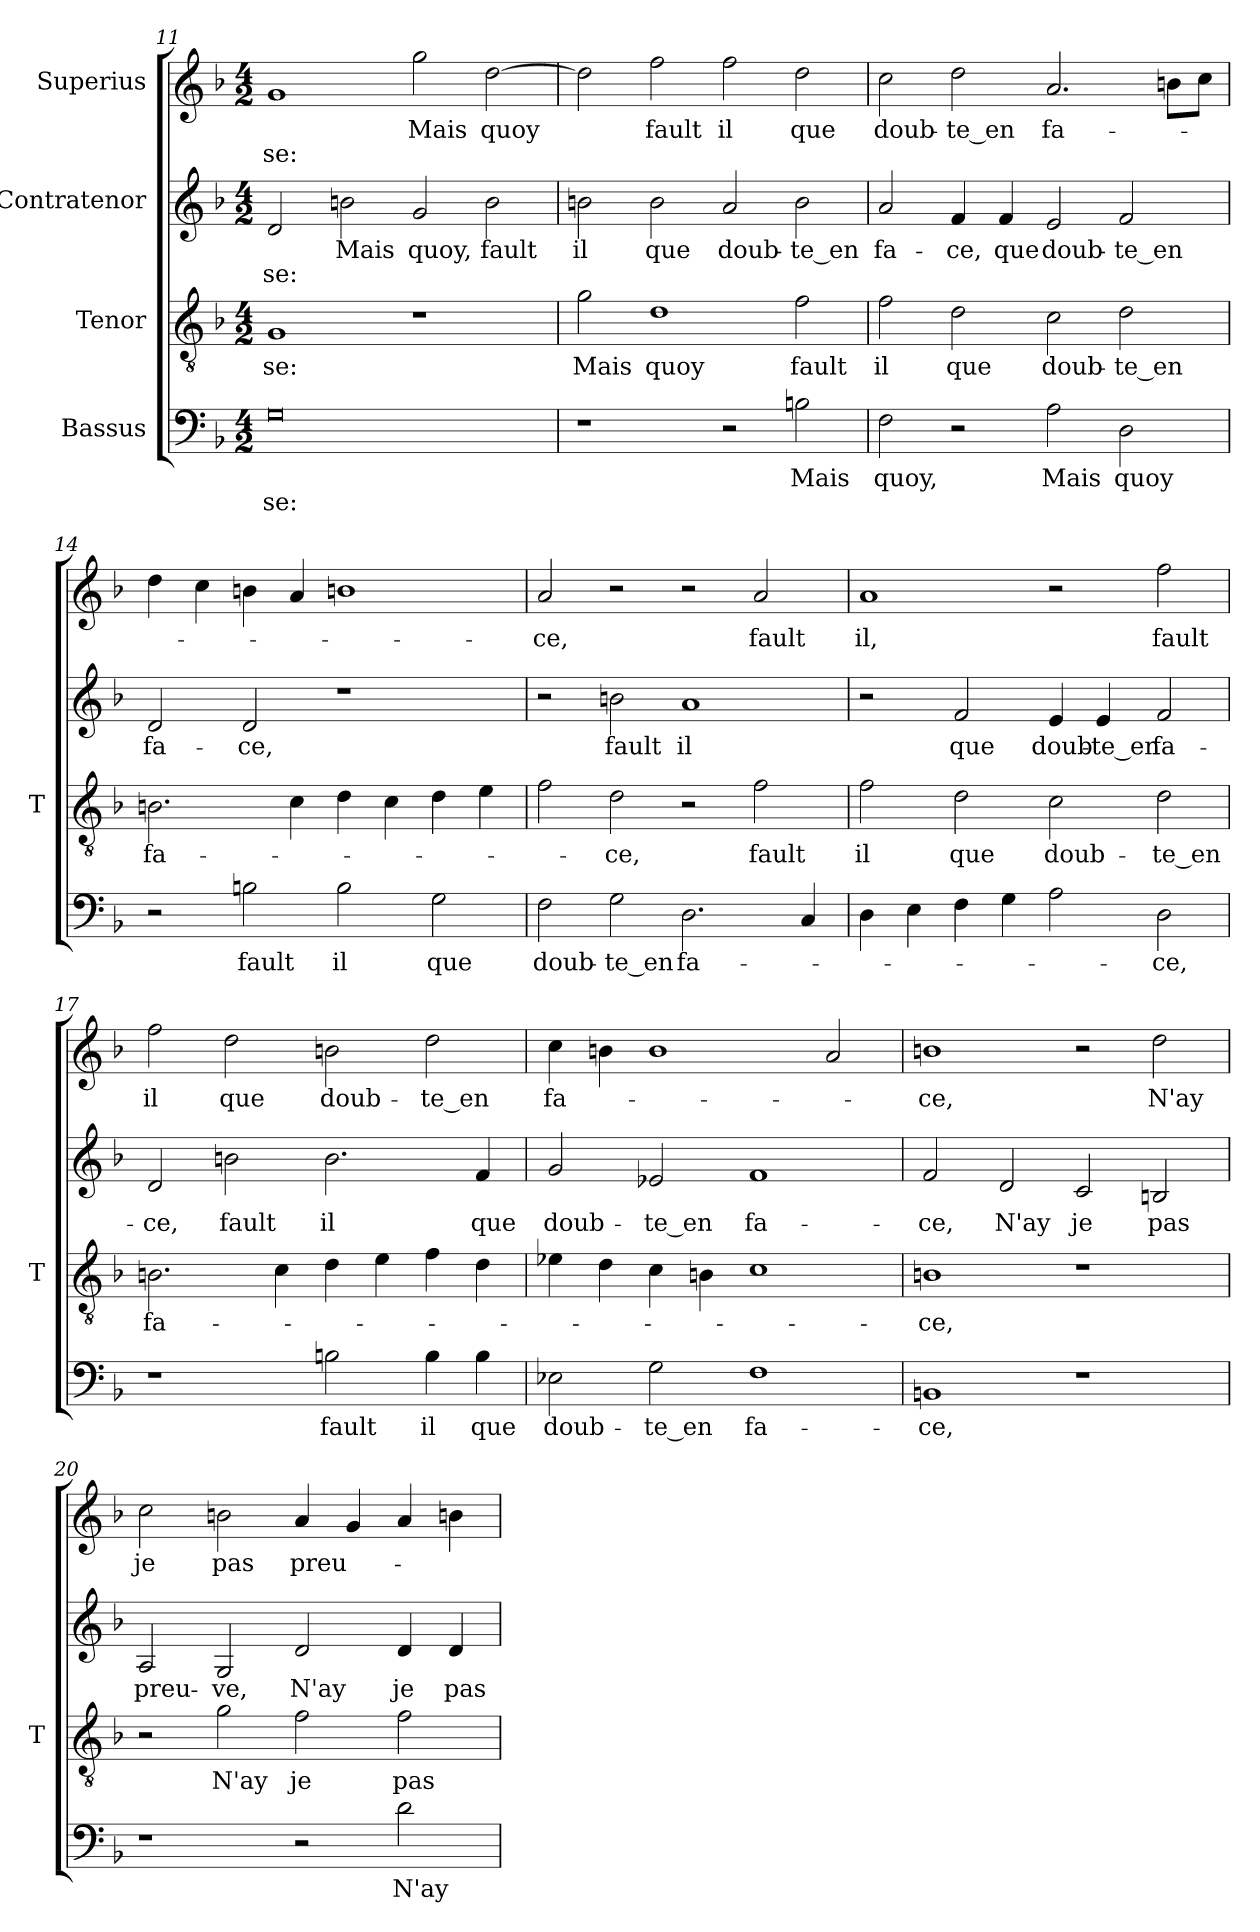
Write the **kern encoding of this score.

**kern	**text	**text	**kern	**text	**kern	**text	**text	**kern	**text	**text
*part4	*part4	*part4	*part3	*part3	*part2	*part2	*part2	*part1	*part1	*part1
*staff4	*staff4	*staff4	*staff3	*staff3	*staff2	*staff2	*staff2	*staff1	*staff1	*staff1
*I"Bassus	*	*	*I"Tenor	*	*I"Contratenor	*	*	*I"Superius	*	*
*	*	*	*I'T	*	*	*	*	*	*	*
*clefF4	*	*	*clefGv2	*	*clefG2	*	*	*clefG2	*	*
*k[b-]	*	*	*k[b-]	*	*k[b-]	*	*	*k[b-]	*	*
*M4/2	*	*	*M4/2	*	*M4/2	*	*	*M4/2	*	*
=11	=11	=11	=11	=11	=11	=11	=11	=11	=11	=11
0G	.	-se:	1G	-se:	2d	.	-se:	1g	.	-se:
.	.	.	.	.	2b	-Mais	.	.	.	.
.	.	.	1r	.	2g	-quoy,	.	2gg	-Mais	.
.	.	.	.	.	2b	-fault	.	[2dd	-quoy	.
=12	=12	=12	=12	=12	=12	=12	=12	=12	=12	=12
1r	.	.	2g	-Mais	2b	-il	.	2dd]	.	.
.	.	.	1d	-quoy	2b	-que	.	2ff	-fault	.
2r	.	.	.	.	2a	doub-	.	2ff	-il	.
2B	-Mais	.	2f	-fault	2b	-te_en	.	2dd	-que	.
=13	=13	=13	=13	=13	=13	=13	=13	=13	=13	=13
2F	-quoy,	.	2f	-il	2a	fa-	.	2cc	doub-	.
2r	.	.	2d	-que	4f	-ce,	.	2dd	-te_en	.
.	.	.	.	.	4f	-que	.	.	.	.
2A	-Mais	.	2c	doub-	2e	doub-	.	2.a	fa-	.
2D	-quoy	.	2d	-te_en	2f	-te_en	.	.	.	.
.	.	.	.	.	.	.	.	8bnL	.	.
.	.	.	.	.	.	.	.	8ccJ	.	.
=14	=14	=14	=14	=14	=14	=14	=14	=14	=14	=14
2r	.	.	2.B	fa-	2d	fa-	.	4dd	.	.
.	.	.	.	.	.	.	.	4cc	.	.
2B	-fault	.	.	.	2d	-ce,	.	4bn	.	.
.	.	.	4c	.	.	.	.	4a	.	.
2B	-il	.	4d	.	1r	.	.	1bn	.	.
.	.	.	4c	.	.	.	.	.	.	.
2G	-que	.	4d	.	.	.	.	.	.	.
.	.	.	4e	.	.	.	.	.	.	.
=15	=15	=15	=15	=15	=15	=15	=15	=15	=15	=15
2F	doub-	.	2f	.	2r	.	.	2a	-ce,	.
2G	-te_en	.	2d	-ce,	2b	-fault	.	2r	.	.
2.D	fa-	.	2r	.	1a	-il	.	2r	.	.
.	.	.	2f	-fault	.	.	.	2a	-fault	.
4C	.	.	.	.	.	.	.	.	.	.
=16	=16	=16	=16	=16	=16	=16	=16	=16	=16	=16
4D	.	.	2f	-il	2r	.	.	1a	-il,	.
4E	.	.	.	.	.	.	.	.	.	.
4F	.	.	2d	-que	2f	-que	.	.	.	.
4G	.	.	.	.	.	.	.	.	.	.
2A	.	.	2c	doub-	4e	doub-	.	2r	.	.
.	.	.	.	.	4e	-te_en	.	.	.	.
2D	-ce,	.	2d	-te_en	2f	fa-	.	2ff	-fault	.
=17	=17	=17	=17	=17	=17	=17	=17	=17	=17	=17
1r	.	.	2.B	fa-	2d	-ce,	.	2ff	-il	.
.	.	.	.	.	2b	-fault	.	2dd	-que	.
.	.	.	4c	.	.	.	.	.	.	.
2B	-fault	.	4d	.	2.b	-il	.	2bn	doub-	.
.	.	.	4e	.	.	.	.	.	.	.
4B	-il	.	4f	.	.	.	.	2dd	-te_en	.
4B	-que	.	4d	.	4f	-que	.	.	.	.
=18	=18	=18	=18	=18	=18	=18	=18	=18	=18	=18
2E-X	doub-	.	4e-X	.	2g	doub-	.	4cc	fa-	.
.	.	.	4d	.	.	.	.	4bn	.	.
2G	-te_en	.	4c	.	2e-X	-te_en	.	1b	.	.
.	.	.	4B	.	.	.	.	.	.	.
1F	fa-	.	1c	.	1f	fa-	.	.	.	.
.	.	.	.	.	.	.	.	2a	.	.
=19	=19	=19	=19	=19	=19	=19	=19	=19	=19	=19
1BB	-ce,	.	1B	-ce,	2f	-ce,	.	1bn	-ce,	.
.	.	.	.	.	2d	-N'ay	.	.	.	.
1r	.	.	1r	.	2c	-je	.	2r	.	.
.	.	.	.	.	2B	-pas	.	2dd	-N'ay	.
=20	=20	=20	=20	=20	=20	=20	=20	=20	=20	=20
1r	.	.	2r	.	2A	preu-	.	2cc	-je	.
.	.	.	2g	-N'ay	2G	-ve,	.	2bn	-pas	.
2r	.	.	2f	-je	2d	-N'ay	.	4a	preu-	.
.	.	.	.	.	.	.	.	4g	.	.
2d	-N'ay	.	2f	-pas	4d	-je	.	4a	.	.
.	.	.	.	.	4d	-pas	.	4bn	.	.
=	=	=	=	=	=	=	=	=	=	=
*-	*-	*-	*-	*-	*-	*-	*-	*-	*-	*-
